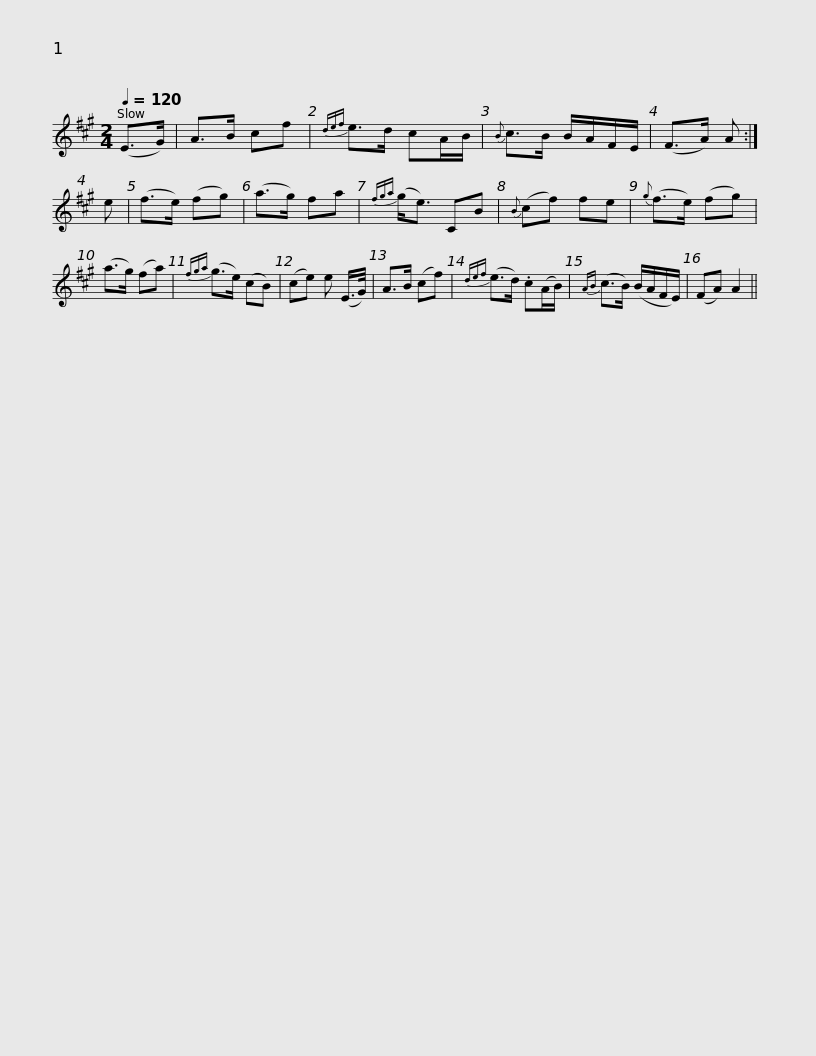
X:1
L:1/8
Q:1/4=120
M:2/4
I:linebreak $
K:A
V:1 treble
V:1
 (E>G) | A>B cf |{def} e>d cA/B/ |{B} c>B B/A/F/E/ | (F>A) A :| %5
 e | (f>e) (fg) | (a>g) fa |{fga} (g<e) CB |${B} (cf) fe | %10
{g} (f>e) (fg) | (a>g) (fa) |{fga} (g>e) (cB) | (ce) e (E/>G/) | A>B (cf) | %15
{def} (e>d) .c(A/B/) |{AB} (c>B) (B/A/F/E/) |$ (FA) A2 || %18
